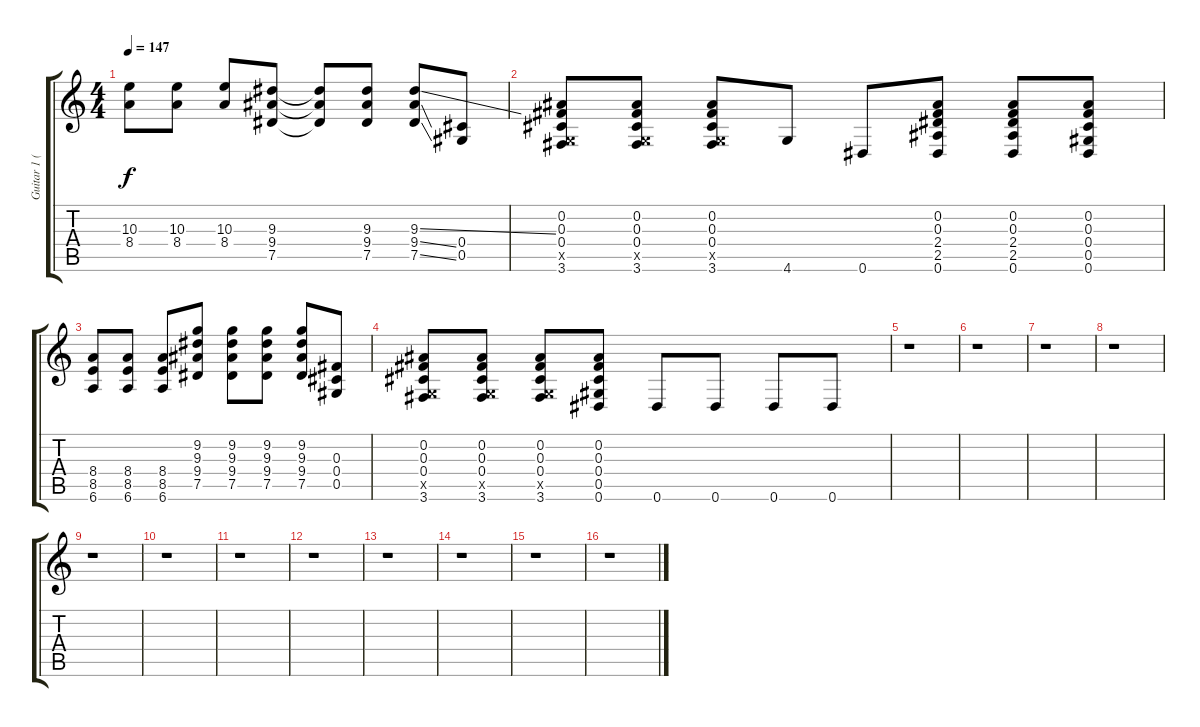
\track ("Guitar 1 (Dist)" "Guitar 1 (") {instrument distortionguitar}
\staff {score tabs}
\tuning (Eb4 Bb3 Gb3 Db3 Ab2 Eb2) {hide}
\ts (4 4)
\tempo 147
\clef g2
\ks c
(10.3 8.4).8{dy f} (10.3 8.4).8 (10.3 8.4).8 (9.3 9.4 7.5).8 (9.3{t} 9.4{t} 7.5{t}).8 (9.3 9.4 7.5).8 (9.3{ss} 9.4{ss} 7.5{ss}).8 (0.4 0.5).8 |
(0.2 0.3 0.4 -1.5{x} 3.6).8 (0.2 0.3 0.4 -1.5{x} 3.6).8 (0.2 0.3 0.4 -1.5{x} 3.6).8 4.6.8 0.6.8 (0.2 0.3 2.4 2.5 0.6).8 (0.2 0.3 2.4 2.5 0.6).8 (0.2 0.3 0.4 0.5 0.6).8 |
(8.4 8.5 6.6).8 (8.4 8.5 6.6).8 (8.4 8.5 6.6).8 (9.2 9.3 9.4 7.5).8 (9.2 9.3 9.4 7.5).8 (9.2 9.3 9.4 7.5).8 (9.2 9.3 9.4 7.5).8 (0.3 0.4 0.5).8 |
(0.2 0.3 0.4 -1.5{x} 3.6).8 (0.2 0.3 0.4 -1.5{x} 3.6).8 (0.2 0.3 0.4 -1.5{x} 3.6).8 (0.2 0.3 0.4 0.5 0.6).8 0.6.8 0.6.8 0.6.8 0.6.8 |
r.1 |
r.1 |
r.1 |
r.1 |
r.1 |
r.1 |
r.1 |
r.1 |
r.1 |
r.1 |
r.1 |
r.1
